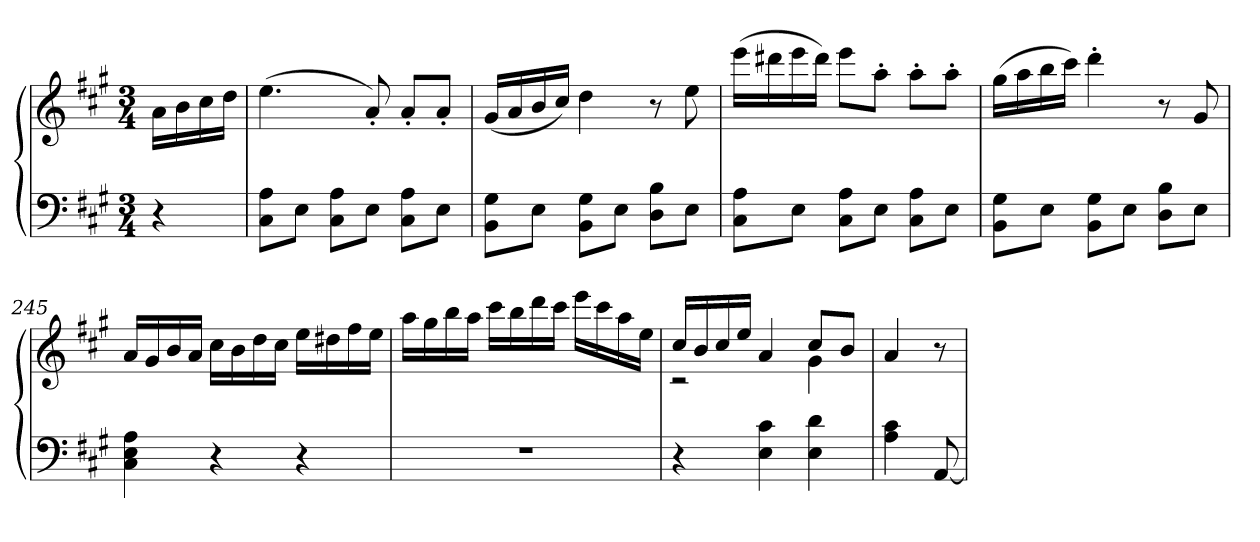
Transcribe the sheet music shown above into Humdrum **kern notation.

**kern	**kern
*part1	*part1
*staff2	*staff1
*clefF4	*clefG2
*k[f#c#g#]	*k[f#c#g#]
*A:	*A:
*M3/4	*M3/4
=	=
4r	16aLL
.	16b
.	16cc#
.	16ddJJ
=241	=241
8C# 8AL	(4.ee
8EJ	.
8C# 8AL	.
8EJ	8a')
8C# 8AL	8a'L
8EJ	8a'J
=242	=242
8BB 8G#L	(16g#LL
.	16a
8EJ	16b
.	16cc#JJ)
8BB 8G#L	4dd
8EJ	.
8D 8BL	8r
8EJ	8ee
=243	=243
8C# 8AL	(16eeeLL
.	16ddd#X
8EJ	16eee
.	16ddd#JJ)
8C# 8AL	8eeeL
8EJ	8aa'J
8C# 8AL	8aa'L
8EJ	8aa'J
=244	=244
8BB 8G#L	(16gg#LL
.	16aa
8EJ	16bb
.	16ccc#JJ)
8BB 8G#L	4ddd'
8EJ	.
8D 8BL	8r
8EJ	8g#
=245	=245
4C# 4E 4A	16aLL
.	16g#
.	16b
.	16aJJ
4r	16cc#LL
.	16b
.	16dd
.	16cc#JJ
4r	16eeLL
.	16dd#X
.	16ff#
.	16eeJJ
=246	=246
2.r	16aaLL
.	16gg#
.	16bb
.	16aaJJ
.	16ccc#LL
.	16bb
.	16ddd
.	16ccc#JJ
.	16eeeLL
.	16ccc#
.	16aa
.	16eeJJ
=247	=247
*	*^
4r	16cc#LL	2r
.	16b	.
.	16cc#	.
.	16eeJJ	.
4E 4c#	4a	.
4E 4d	8cc#L	4g#
.	8bJ	.
*	*v	*v
=248	=248
4A 4c#	4a
[8AA	8r
=	=
*-	*-
